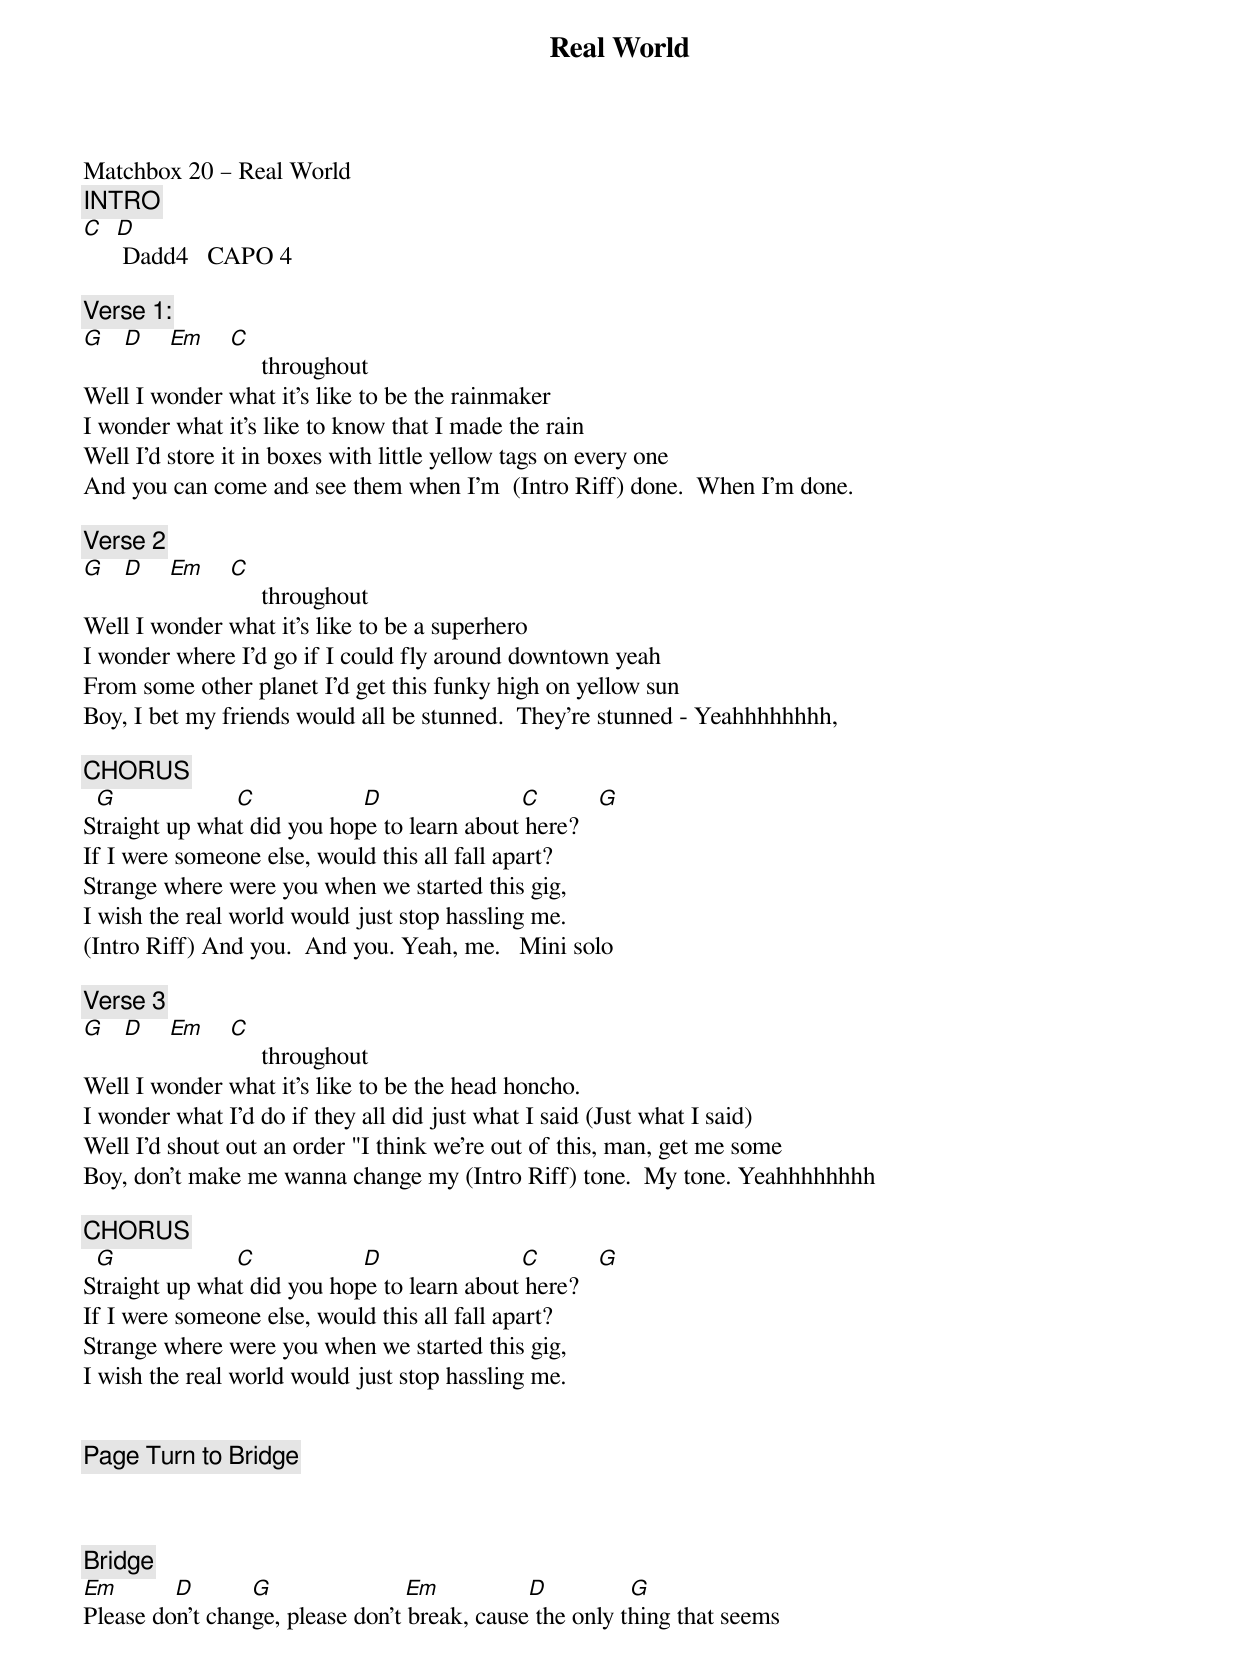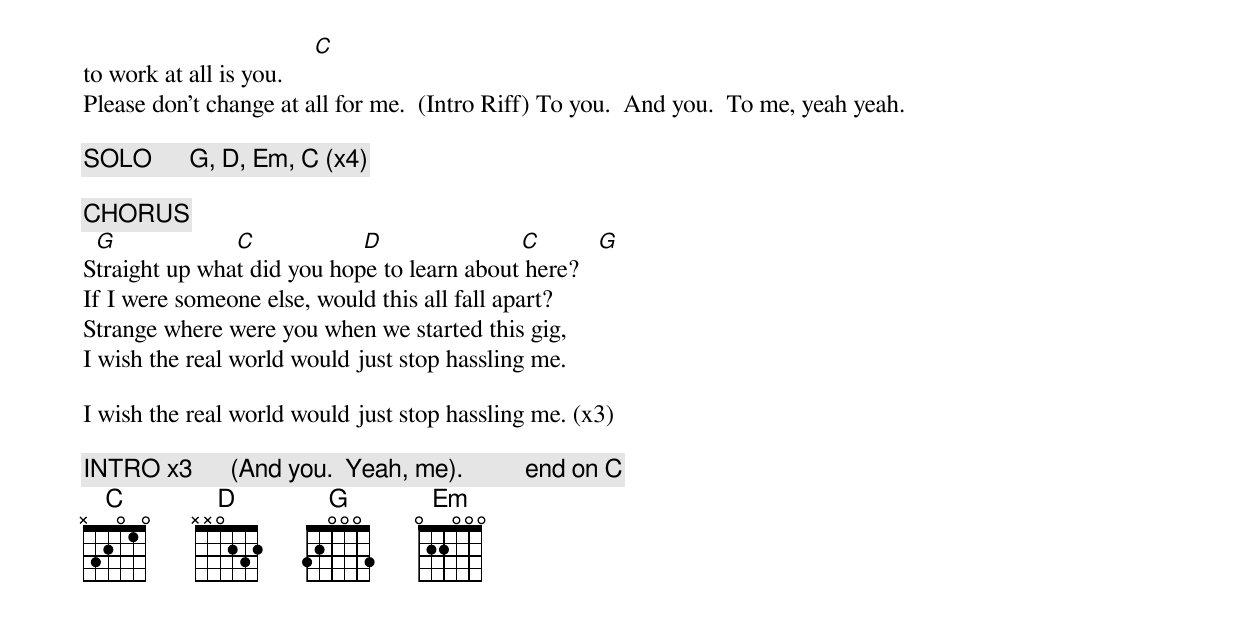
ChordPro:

{title: Real World}
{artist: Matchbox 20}
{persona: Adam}
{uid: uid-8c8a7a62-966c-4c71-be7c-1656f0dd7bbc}
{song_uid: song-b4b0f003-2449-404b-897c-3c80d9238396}


Matchbox 20 – Real World
{comment: INTRO}
[C]  [D] Dadd4   CAPO 4

{comment: Verse 1:}
[G]   [D]    [Em]    [C]     throughout
Well I wonder what it's like to be the rainmaker
I wonder what it's like to know that I made the rain
Well I'd store it in boxes with little yellow tags on every one
And you can come and see them when I'm 	(Intro Riff)	done.  When I'm done.

{comment: Verse 2}
[G]   [D]    [Em]    [C]     throughout
Well I wonder what it's like to be a superhero
I wonder where I'd go if I could fly around downtown yeah
From some other planet I'd get this funky high on yellow sun
Boy, I bet my friends would all be stunned.  They're stunned - Yeahhhhhhhh,

{comment: CHORUS}
  [G]                 	 [C]                 [D]                     	[C]       		[G]
Straight up what did you hope to learn about here?
If I were someone else, would this all fall apart?
Strange where were you when we started this gig,
I wish the real world would just stop hassling me.
(Intro Riff) And you.  And you.	Yeah, me.			Mini solo

{comment: Verse 3}
[G]   [D]    [Em]    [C]     throughout
Well I wonder what it's like to be the head honcho.
I wonder what I'd do if they all did just what I said (Just what I said)
Well I'd shout out an order "I think we're out of this, man, get me some
Boy, don't make me wanna change my (Intro Riff) tone.  My tone. Yeahhhhhhhh

{comment: CHORUS}
  [G]                 	 [C]                 [D]                     	[C]       		[G]
Straight up what did you hope to learn about here?
If I were someone else, would this all fall apart?
Strange where were you when we started this gig,
I wish the real world would just stop hassling me.


{comment: Page Turn to Bridge}



{comment: Bridge}
[Em]        	[D]        	[G]                   		[Em]            		[D]             [G]
Please don't change, please don't break, cause the only thing that seems
to work at all is you.  			[C]
Please don't change at all for me.  (Intro Riff)	To you.  And you.  To me, yeah yeah.

{comment: SOLO      G, D, Em, C (x4)}

{comment: CHORUS}
  [G]                 	 [C]                 [D]                     	[C]       		[G]
Straight up what did you hope to learn about here?
If I were someone else, would this all fall apart?
Strange where were you when we started this gig,
I wish the real world would just stop hassling me.

I wish the real world would just stop hassling me. (x3)

{comment: INTRO x3      (And you.  Yeah, me).          end on C}
